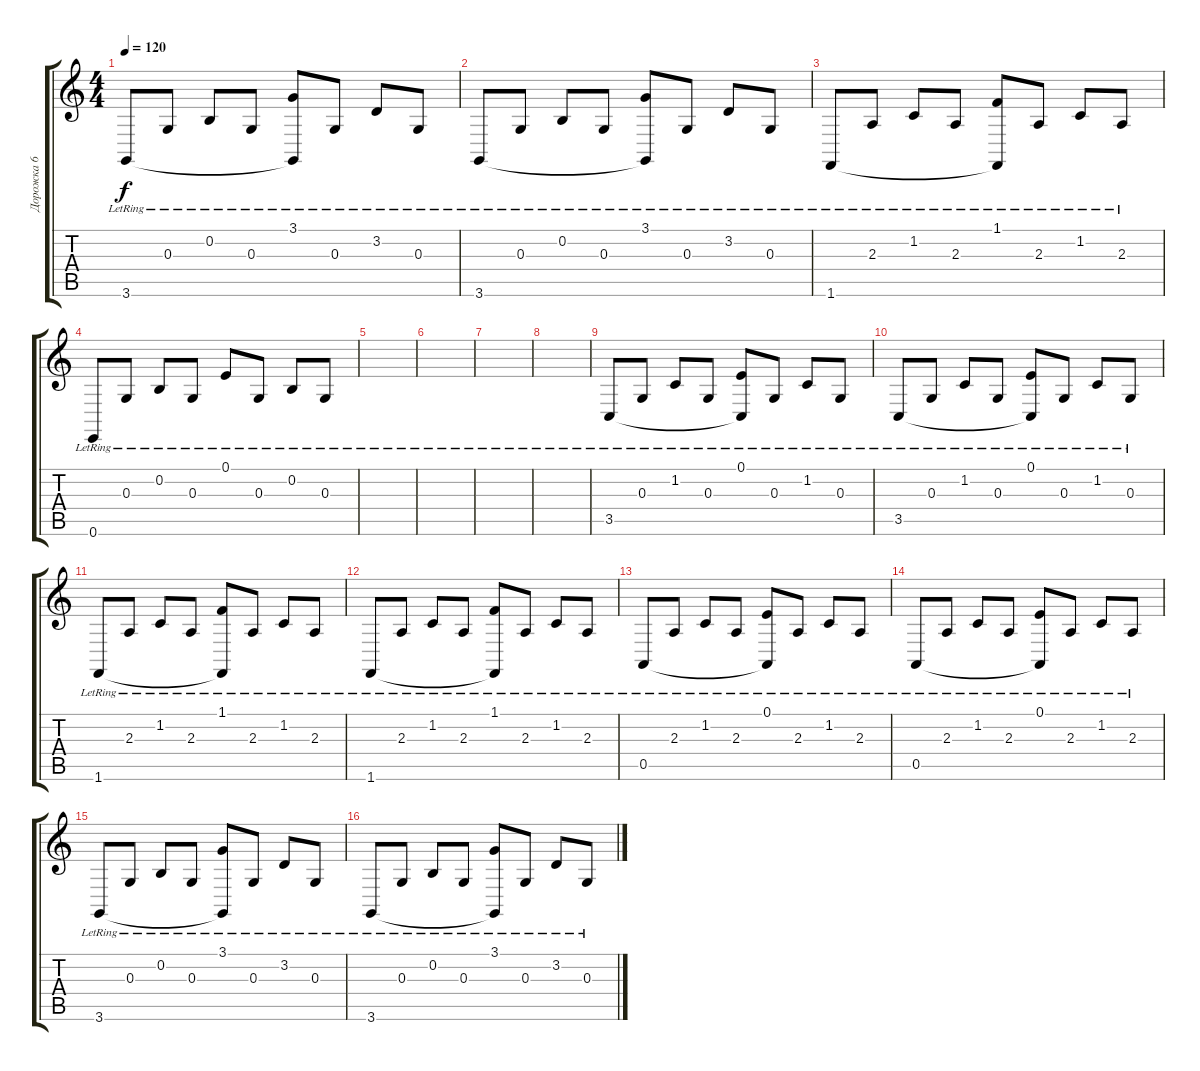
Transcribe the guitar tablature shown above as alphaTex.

\track ("Дорожка 6" "Дорожка 6") {instrument harpsichord}
\staff {score tabs}
\tuning (E4 B3 G3 D3 A2 E2) {hide}
\ts (4 4)
\tempo 120
\clef g2
\ks c
3.6{lr}.8{dy f} 0.3{lr}.8 0.2{lr}.8 0.3{lr}.8 (3.1{lr} 3.6{t}).8 0.3{lr}.8 3.2{lr}.8 0.3{lr}.8 |
3.6{lr}.8 0.3{lr}.8 0.2{lr}.8 0.3{lr}.8 (3.1{lr} 3.6{t}).8 0.3{lr}.8 3.2{lr}.8 0.3{lr}.8 |
1.6{lr}.8 2.3{lr}.8 1.2{lr}.8 2.3{lr}.8 (1.1{lr} 1.6{t}).8 2.3{lr}.8 1.2{lr}.8 2.3{lr}.8 |
0.6{lr}.8 0.3{lr}.8 0.2{lr}.8 0.3{lr}.8 0.1{lr}.8 0.3{lr}.8 0.2{lr}.8 0.3{lr}.8 |
|
|
|
|
3.5{lr}.8 0.3{lr}.8 1.2{lr}.8 0.3{lr}.8 (0.1{lr} 3.5{t}).8 0.3{lr}.8 1.2{lr}.8 0.3{lr}.8 |
3.5{lr}.8 0.3{lr}.8 1.2{lr}.8 0.3{lr}.8 (0.1{lr} 3.5{t}).8 0.3{lr}.8 1.2{lr}.8 0.3{lr}.8 |
1.6{lr}.8 2.3{lr}.8 1.2{lr}.8 2.3{lr}.8 (1.1{lr} 1.6{t}).8 2.3{lr}.8 1.2{lr}.8 2.3{lr}.8 |
1.6{lr}.8 2.3{lr}.8 1.2{lr}.8 2.3{lr}.8 (1.1{lr} 1.6{t}).8 2.3{lr}.8 1.2{lr}.8 2.3{lr}.8 |
0.5{lr}.8 2.3{lr}.8 1.2{lr}.8 2.3{lr}.8 (0.1{lr} 0.5{t}).8 2.3{lr}.8 1.2{lr}.8 2.3{lr}.8 |
0.5{lr}.8 2.3{lr}.8 1.2{lr}.8 2.3{lr}.8 (0.1{lr} 0.5{t}).8 2.3{lr}.8 1.2{lr}.8 2.3{lr}.8 |
3.6{lr}.8 0.3{lr}.8 0.2{lr}.8 0.3{lr}.8 (3.1{lr} 3.6{t}).8 0.3{lr}.8 3.2{lr}.8 0.3{lr}.8 |
3.6{lr}.8 0.3{lr}.8 0.2{lr}.8 0.3{lr}.8 (3.1{lr} 3.6{t}).8 0.3{lr}.8 3.2{lr}.8 0.3{lr}.8
